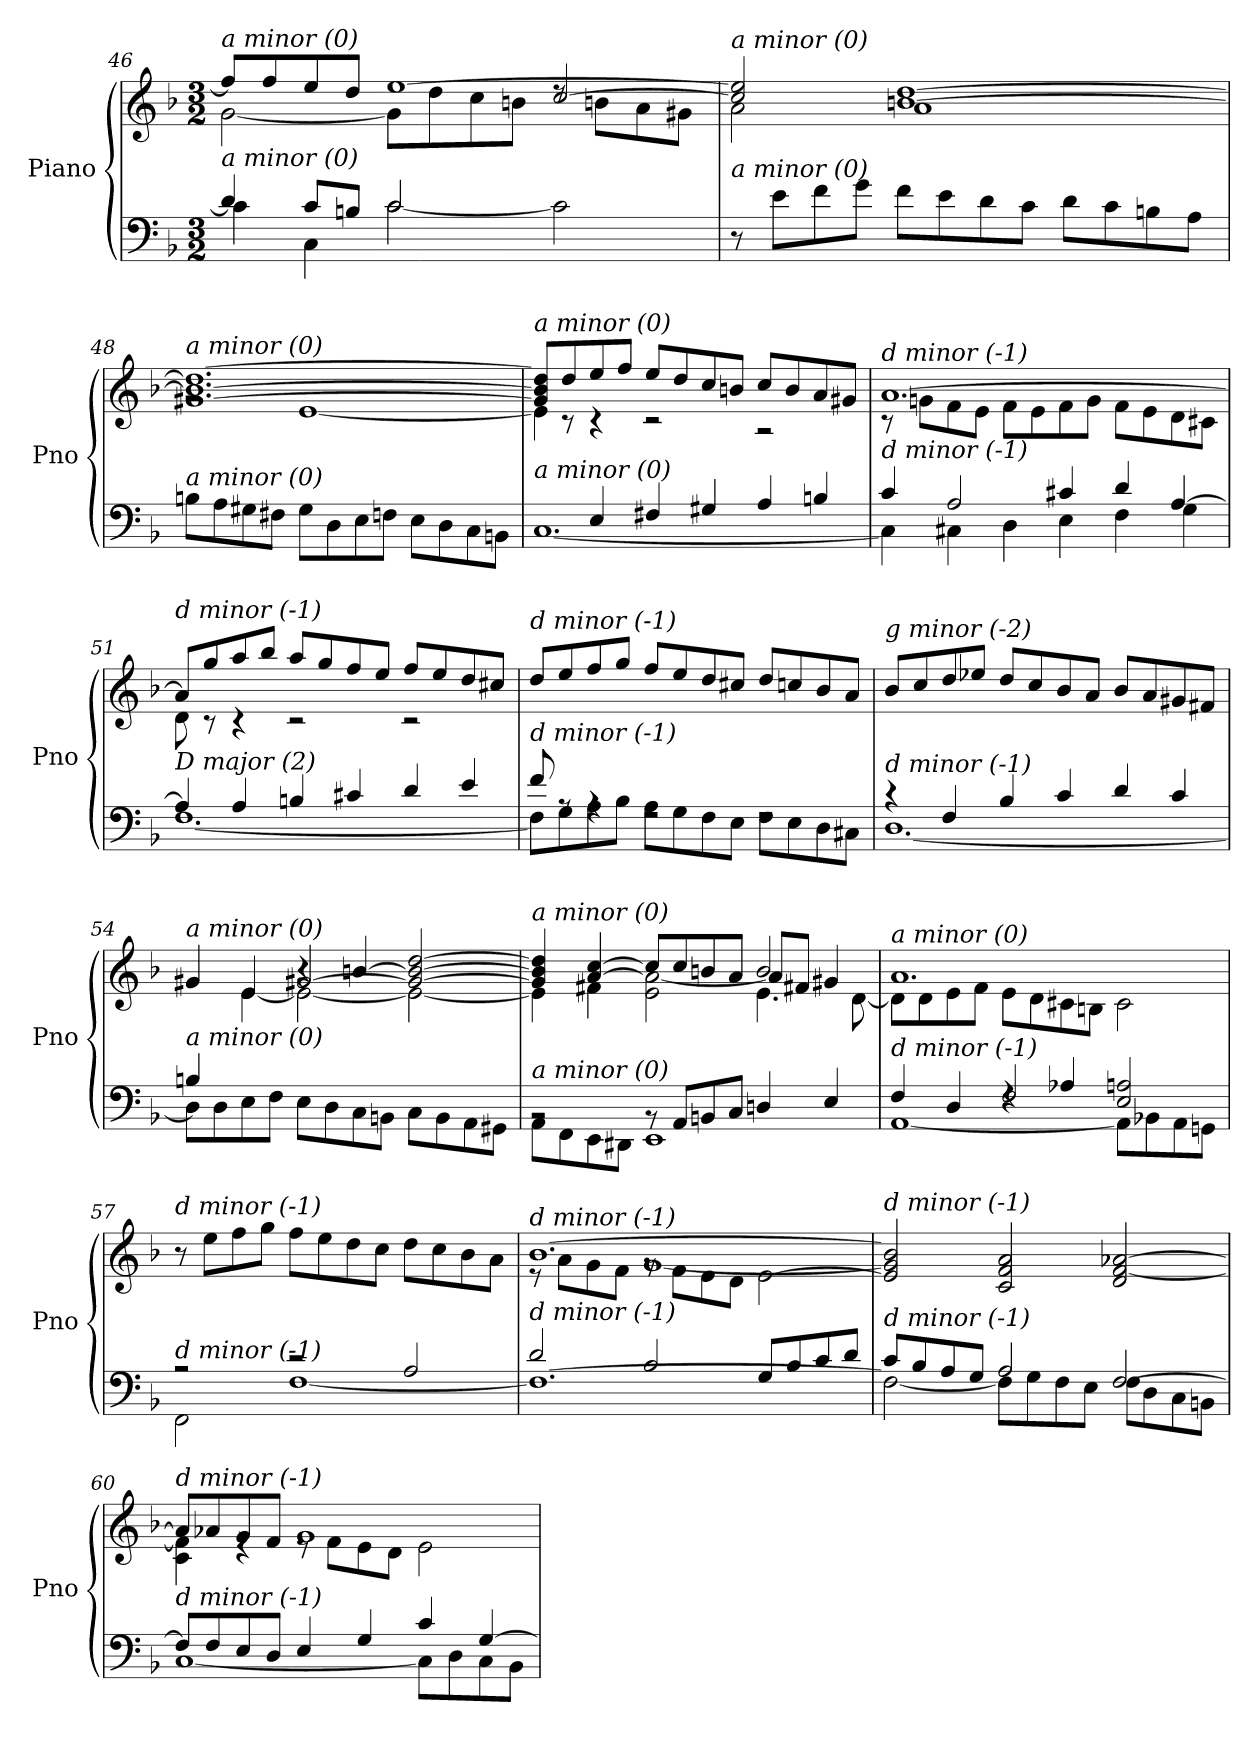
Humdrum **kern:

**kern	**kern
*part1	*part1
*staff2	*staff1
*I"Piano	*
*I'Pno	*
*clefF4	*clefG2
*k[b-]	*k[b-]
*M3/2	*M3/2
=46	=46
*^	*^
*	*^	*	*^
*	*	*	*	*	*^
!	!	!	!LO:TX:i:t=a minor (0)	!	!	!
!LO:TX:i:t=a minor (0)	!	!	!	!	!	!
1ryy	4d/]	4c\	8ff/L]	[2g\	1ryy	1ryy
.	.	.	8ff/	.	.	.
.	8c/L	4C\	8ee/	.	.	.
.	8Bn/J	.	8dd/J	.	.	.
.	[2c/	2c\	[1ee	8g\L]	.	.
.	.	.	.	8dd\	.	.
.	.	.	.	8cc\	.	.
.	.	.	.	8bn\J	.	.
2ryy	2c\]	2ryy	.	8rdd	[2cc/	2ryy
.	.	.	.	8bn\L	.	.
.	.	.	.	8a\	.	.
.	.	.	.	8g#X\J	.	.
*v	*v	*v	*	*	*	*
*	*	*v	*v	*v
=47	=47	=47
!	!LO:TX:i:t=a minor (0)	!
!LO:TX:i:t=a minor (0)	!	!
8r	2cc/] 2ee/]	2a\
8e\L	.	.
8f\	.	.
8g\J	.	.
8f\L	[1bn [1dd	1a
8e\	.	.
8d\	.	.
8c\J	.	.
8d\L	.	.
8c\	.	.
8Bn\	.	.
8A\J	.	.
!!LO:LB:g=z	!!
=48	=48	=48
!	!LO:TX:i:t=a minor (0)	!
!LO:TX:i:t=a minor (0)	!	!
8Bn\L	[1.g#X 1.b_ 1.dd_	2rg
8A\	.	.
8G#X\	.	.
8F#X\J	.	.
8G#\L	.	[1e
8D\	.	.
8E\	.	.
8Fn\J	.	.
8E\L	.	.
8D\	.	.
8C\	.	.
8BBn\J	.	.
=49	=49	=49
*^	*^	*
*	*^	*	*	*^
!	!	!	!LO:TX:i:t=a minor (0)	!	!	!
!LO:TX:i:t=a minor (0)	!	!	!	!	!	!
8ryy	[1.C	4ryy	8g#/] 8b/] 8dd/]L	4e\]	8ryy	4ryy
8ryy	.	.	8dd/	.	8rc	.
1ryy	.	4E/	8ee/	4r	1ryy	1ryy
.	.	.	8ff/J	.	.	.
.	.	4F#X/	8ee/L	2r	.	.
.	.	.	8dd/	.	.	.
.	.	4G#X/	8cc/	.	.	.
.	.	.	8bn/J	.	.	.
.	.	4A/	8cc/L	2r	.	.
.	.	.	8b/	.	.	.
4ryy	.	4Bn/	8a/	.	4ryy	4ryy
.	.	.	8g#X/J	.	.	.
*	*v	*v	*	*	*	*
*	*	*	*v	*v	*v
=50	=50	=50	=50
!	!	!LO:TX:i:t=d minor (-1)	!
!LO:TX:i:t=d minor (-1)	!	!	!
4c/	4C\]	[1.a	8r
.	.	.	8gn\L
2A/	4C#X\	.	8f\
.	.	.	8e\J
.	4D\	.	8f\L
.	.	.	8e\
4c#X/	4E\	.	8f\
.	.	.	8g\J
4d/	4F\	.	8f\L
.	.	.	8e\
[4A/	4G\	.	8d\
.	.	.	8c#X\J
!!LO:LB:g=z	!!
=51	=51	=51	=51
!	!	!LO:TX:i:t=d minor (-1)	!
!LO:TX:i:t=D major (2)	!	!	!
4A/]	[1.F	8a/L]	8d\
.	.	8gg/	8r
4A/	.	8aa/	4r
.	.	8bb-/J	.
4Bn/	.	8aa/L	2r
.	.	8gg/	.
4c#X/	.	8ff/	.
.	.	8ee/J	.
4d/	.	8ff/L	2r
.	.	8ee/	.
4e/	.	8dd/	.
.	.	8cc#X/J	.
*	*	*v	*v
=52	=52	=52
!	!	!LO:TX:i:t=d minor (-1)
!LO:TX:i:t=d minor (-1)	!	!
8f/	8F\L]	8dd/L
8rA	8G\	8ee/
4rA	8A\	8ff/
.	8B-\J	8gg/J
2rF	8A\L	8ff/L
.	8G\	8ee/
.	8F\	8dd/
.	8E\J	8cc#X/J
2rF	8F\L	8dd/L
.	8E\	8ccn/
.	8D\	8b-/
.	8C#X\J	8a/J
=53	=53	=53
!	!	!LO:TX:i:t=g minor (-2)
!LO:TX:i:t=d minor (-1)	!	!
4r	[1.D	8b-/L
.	.	8cc/
4F/	.	8dd/
.	.	8ee-X/J
4B-/	.	8dd/L
.	.	8cc/
4c/	.	8b-/
.	.	8a/J
4d/	.	8b-/L
.	.	8a/
4c/	.	8g#Xi/
.	.	8f#X/J
!!LO:PB:g=z
=54	=54	=54
*^	*	*^
*	*	*^	*	*^
*	*	*	*	*	*	*^
!	!	!	!	!LO:TX:i:t=a minor (0)	!	!	!
!LO:TX:i:t=a minor (0)	!	!	!	!	!	!	!
4ryy	2ryy	4Bn/	8D\L]	4g#X/	4ryy	2ryy	2ryy
.	.	.	8D\	.	.	.	.
1ryy	.	4ryy	8E\	4e/	[4e\	.	.
.	.	.	8F\J	.	.	.	.
.	2ryy	8E\L	1ryy	[2g#X/	2e\_	4r	1ryy
.	.	8D\	.	.	.	.	.
.	.	8C\	.	.	.	[4bn/	.
.	.	8BBn\J	.	.	.	.	.
.	2ryy	8C\L	.	2g#/_ 2b/_ [2dd/	2e\_	2ryy	.
.	.	8BB\	.	.	.	.	.
4ryy	.	8AA\	.	.	.	.	.
.	.	8GG#X\J	.	.	.	.	.
*	*	*v	*v	*	*	*	*
*	*	*	*	*	*v	*v
=55	=55	=55	=55	=55	=55
!	!	!	!LO:TX:i:t=a minor (0)	!	!
!LO:TX:i:t=a minor (0)	!	!	!	!	!
1ryy	2rBB	8AA\L	4g#/] 4b/] 4dd/]	4e\]	1ryy
.	.	8FF\	.	.	.
.	.	8EE\	[4a/ [4cc/	4f#X\	.
.	.	8DD#Xi\J	.	.	.
.	8rBB	1EE	8cc/L]	2e\ 2a\_	.
.	8AA/L	.	8cc/	.	.
.	8BBn/	.	8bn/	.	.
.	8C/J	.	8a/J	.	.
2ryy	4Dn/	.	2b/	4.e\	8a/L]
.	.	.	.	.	8f#X/J
.	4E/	.	.	.	4g#X/
.	.	.	.	[8d\	.
=56	=56	=56	=56	=56	=56
!	!	!	!LO:TX:i:t=a minor (0)	!	!
!LO:TX:i:t=d minor (-1)	!	!	!	!	!
4F/	[1AA	2ryy	1.a	8d\L]	2ryy
.	.	.	.	8d\	.
4D/	.	.	.	8e\	.
.	.	.	.	8f\J	.
4rF	.	2F/	.	8e\L	2ryy
.	.	.	.	8d\	.
4A-Xj/	.	.	.	8c#X\	.
.	.	.	.	8Bn\J	.
2E/ 2A/	8AA\L]	2ryy	.	2c#\	2ryy
.	8BB-X\	.	.	.	.
.	8AA\	.	.	.	.
.	8GGn\J	.	.	.	.
*	*v	*v	*	*	*
*	*	*v	*v	*v
!!LO:LB:g=z
=57	=57	=57
!	!	!LO:TX:i:t=d minor (-1)
!LO:TX:i:t=d minor (-1)	!	!
2r	2FF\	8r
.	.	8ee\L
.	.	8ff\
.	.	8gg\J
2r	[1F	8ff\L
.	.	8ee\
.	.	8dd\
.	.	8cc\J
2A/	.	8dd\L
.	.	8cc\
.	.	8b-\
.	.	8a\J
=58	=58	=58
*	*^	*^
*	*	*	*	*^
!	!	!	!LO:TX:i:t=d minor (-1)	!	!
!LO:TX:i:t=d minor (-1)	!	!	!	!	!
2ryy	2d/	1.F_	[1.b-	8r	2ryy
.	.	.	.	8a\L	.
.	.	.	.	8g\	.
.	.	.	.	8f\J	.
1ryy	2B-/	.	.	[1g	8rg
.	.	.	.	.	8f\L
.	.	.	.	.	8e\
.	.	.	.	.	8d\J
.	8G/L	.	.	.	[2e\
.	8B-/	.	.	.	.
.	8c/	.	.	.	.
.	8d/J	.	.	.	.
*	*v	*v	*	*	*
*	*	*v	*v	*v
=59	=59	=59
!	!	!LO:TX:i:t=d minor (-1)
!LO:TX:i:t=d minor (-1)	!	!
8c/L	2F\_	2e/] 2g/] 2b-/]
8B-/	.	.
8A/	.	.
8G/J	.	.
2A/	8F\L]	2c/ 2f/ 2a/
.	8G\	.
.	8F\	.
.	8E\J	.
[2F/	8F\L	2d/ [2f/ [2a-X/
.	8D\	.
.	8C\	.
.	8BBn\J	.
!!LO:LB:g=z
=60	=60	=60
*	*	*^
!	!	!LO:TX:i:t=d minor (-1)	!
!LO:TX:i:t=d minor (-1)	!	!	!
8F/L]	[1C	8a-/L]	4c\ 4f\]
8F/	.	8a-X/	.
8E/	.	8g/	4re
8D/J	.	8f/J	.
4E/	.	1g	8re
.	.	.	8f\L
4G/	.	.	8e\
.	.	.	8d\J
4c/	8C\L]	.	2e\
.	8D\	.	.
[4G/	8C\	.	.
.	8BB-\J	.	.
*v	*v	*	*
*	*v	*v
=	=
*-	*-
